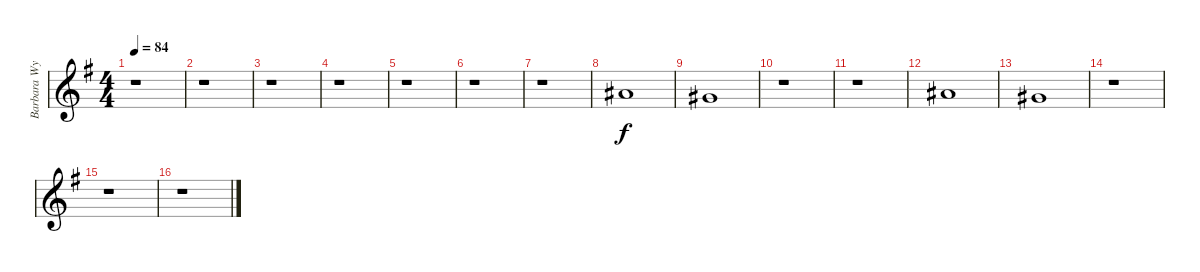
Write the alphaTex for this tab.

\track ("Barbara Wyrick Vocals" "Barbara Wy") {instrument piccolo}
\staff {score}
\tuning (Eb4 Bb3 Gb3 Db3 Ab2 Eb2) {hide}
\ts (4 4)
\tempo 84
\clef g2
\ks g
r.1{dy f} |
r.1 |
r.1 |
r.1 |
r.1 |
r.1 |
r.1 |
12.2.1{volume 6} |
10.2.1 |
r.1 |
r.1 |
12.2.1{volume 9} |
10.2.1 |
r.1 |
r.1 |
r.1
